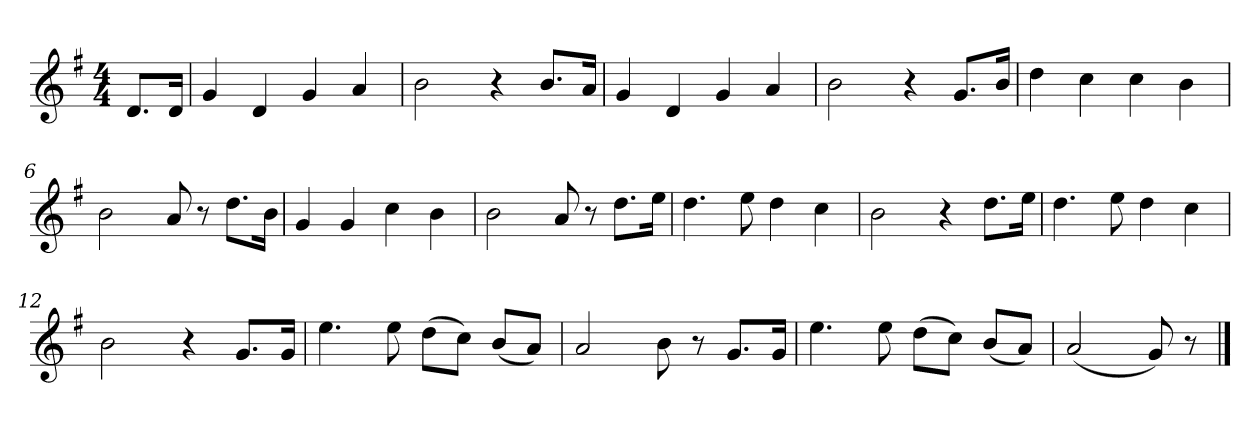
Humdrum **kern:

**kern
*part1
*staff1
*clefG2
*k[f#]
*G:
*M4/4
*MM120
=
8.d/L
16d/Jk
=1
4g
4d
4g
4a
=2
2b
4r
8.b/L
16a/Jk
=3
4g
4d
4g
4a
=4
2b
4r
8.g/L
16b/Jk
=5
4dd
4cc
4cc
4b
=6
2b
8a
8r
8.dd\L
16b\Jk
=7
4g
4g
4cc
4b
=8
2b
8a
8r
8.dd\L
16ee\Jk
=9
4.dd
8ee
4dd
4cc
=10
2b
4r
8.dd\L
16ee\Jk
=11
4.dd
8ee
4dd
4cc
=12
2b
4r
8.g/L
16g/Jk
=13
4.ee
8ee
(8dd\L
8cc\J)
(8b/L
8a/J)
=14
2a
8b
8r
8.g/L
16g/Jk
=15
4.ee
8ee
(8dd\L
8cc\J)
(8b/L
8a/J)
=16
(2a
8g)
8r
==
*-
